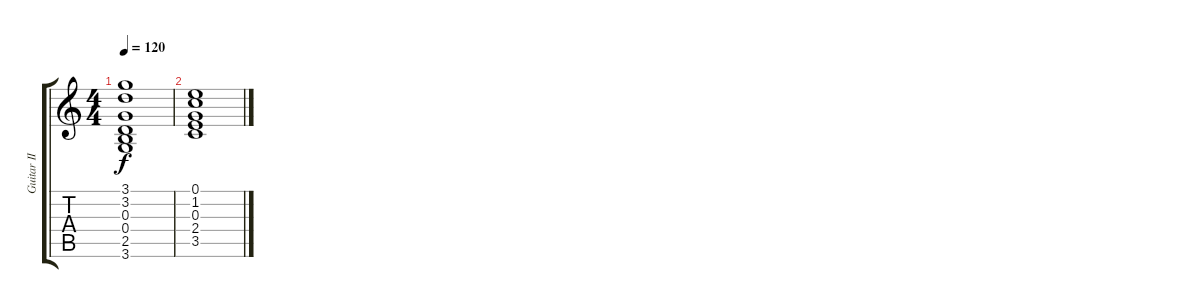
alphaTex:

\track ("Guitar II" "Guitar II") {instrument electricguitarjazz}
\staff {score tabs}
\tuning (E4 B3 G3 D3 A2 E2) {hide}
\ts (4 4)
\tempo 120
\clef g2
\ks c
(3.1 3.2 0.3 0.4 2.5 3.6).1{dy f} |
(0.1 1.2 0.3 2.4 3.5).1
